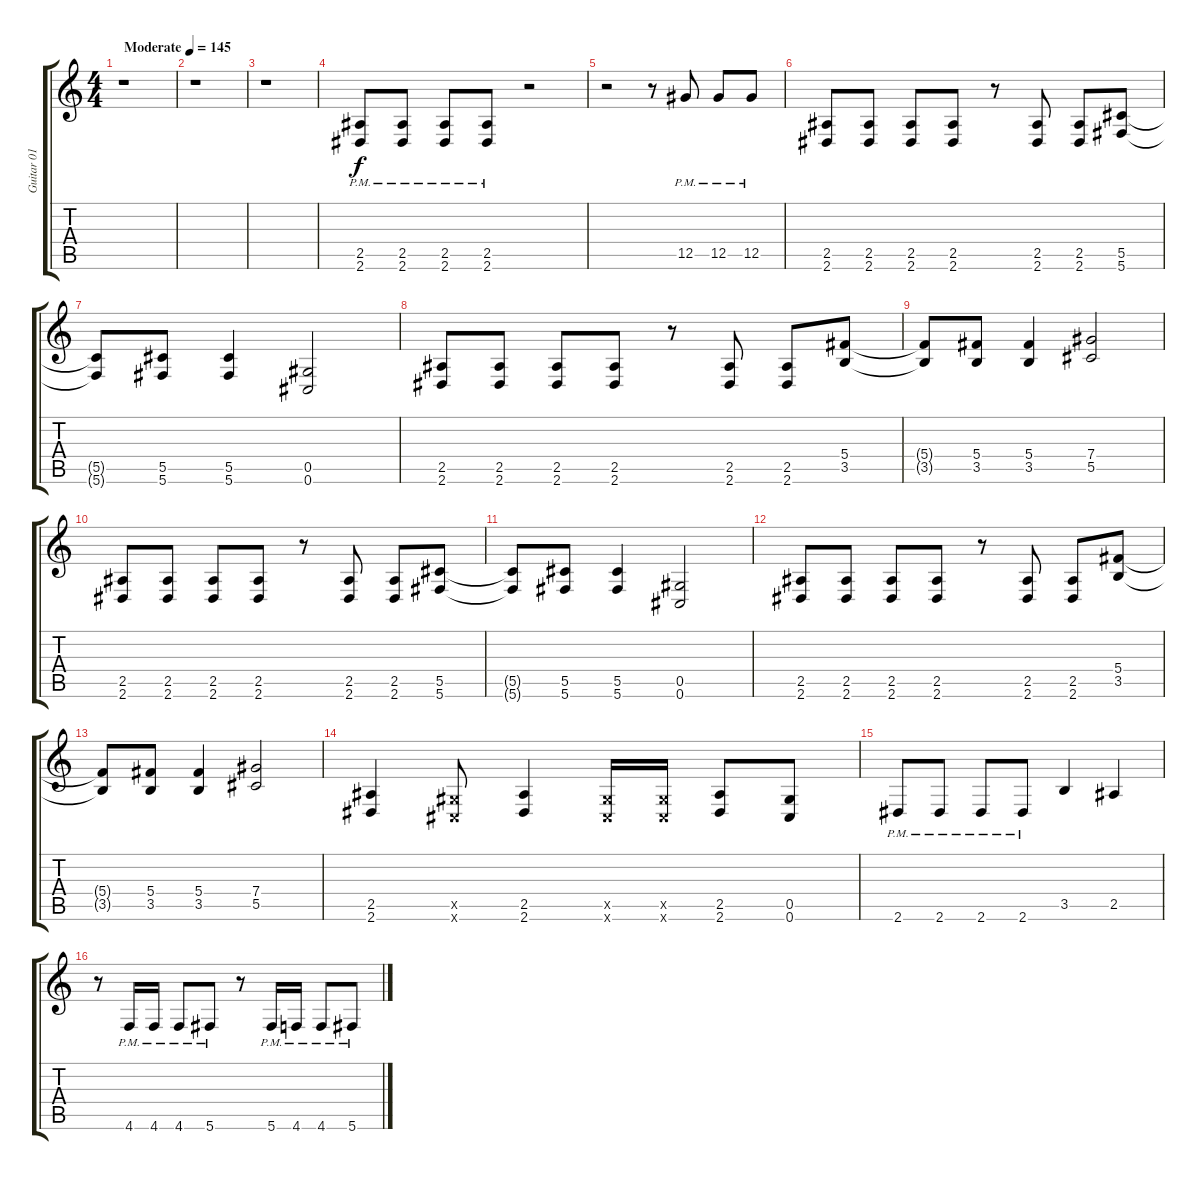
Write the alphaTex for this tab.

\track ("Guitar 01" "Guitar 01") {instrument distortionguitar}
\staff {score tabs}
\tuning (Eb4 Bb3 Gb3 Db3 Ab2 Db2) {hide}
\ts (4 4)
\tempo (145 "Moderate")
\clef g2
\ks c
r.1{dy f instrument distortionguitar} |
r.1 |
r.1 |
(2.5{pm} 2.6{pm}).8 (2.5{pm} 2.6{pm}).8 (2.5{pm} 2.6{pm}).8 (2.5{pm} 2.6{pm}).8 r.2 |
r.2 r.8 12.5{pm}.8 12.5{pm}.8 12.5{pm}.8 |
(2.5 2.6).8 (2.5 2.6).8 (2.5 2.6).8 (2.5 2.6).8 r.8 (2.5 2.6).8 (2.5 2.6).8 (5.5 5.6).8 |
(5.5{t} 5.6{t}).8 (5.5 5.6).8 (5.5 5.6).4 (0.5 0.6).2 |
(2.5 2.6).8 (2.5 2.6).8 (2.5 2.6).8 (2.5 2.6).8 r.8 (2.5 2.6).8 (2.5 2.6).8 (5.4 3.5).8 |
(5.4{t} 3.5{t}).8 (5.4 3.5).8 (5.4 3.5).4 (7.4 5.5).2 |
(2.5 2.6).8 (2.5 2.6).8 (2.5 2.6).8 (2.5 2.6).8 r.8 (2.5 2.6).8 (2.5 2.6).8 (5.5 5.6).8 |
(5.5{t} 5.6{t}).8 (5.5 5.6).8 (5.5 5.6).4 (0.5 0.6).2 |
(2.5 2.6).8 (2.5 2.6).8 (2.5 2.6).8 (2.5 2.6).8 r.8 (2.5 2.6).8 (2.5 2.6).8 (5.4 3.5).8 |
(5.4{t} 3.5{t}).8 (5.4 3.5).8 (5.4 3.5).4 (7.4 5.5).2 |
(2.5 2.6).4 (0.5{x} 0.6{x}).8 (2.5 2.6).4 (0.5{x} 0.6{x}).16 (0.5{x} 0.6{x}).16 (2.5 2.6).8 (0.5 0.6).8 |
2.6{pm}.8 2.6{pm}.8 2.6{pm}.8 2.6{pm}.8 3.5.4 2.5.4 |
r.8 4.6{pm}.16 4.6{pm}.16 4.6{pm}.8 5.6{pm}.8 r.8 5.6{pm}.16 4.6{pm}.16 4.6{pm}.8 5.6{pm}.8
